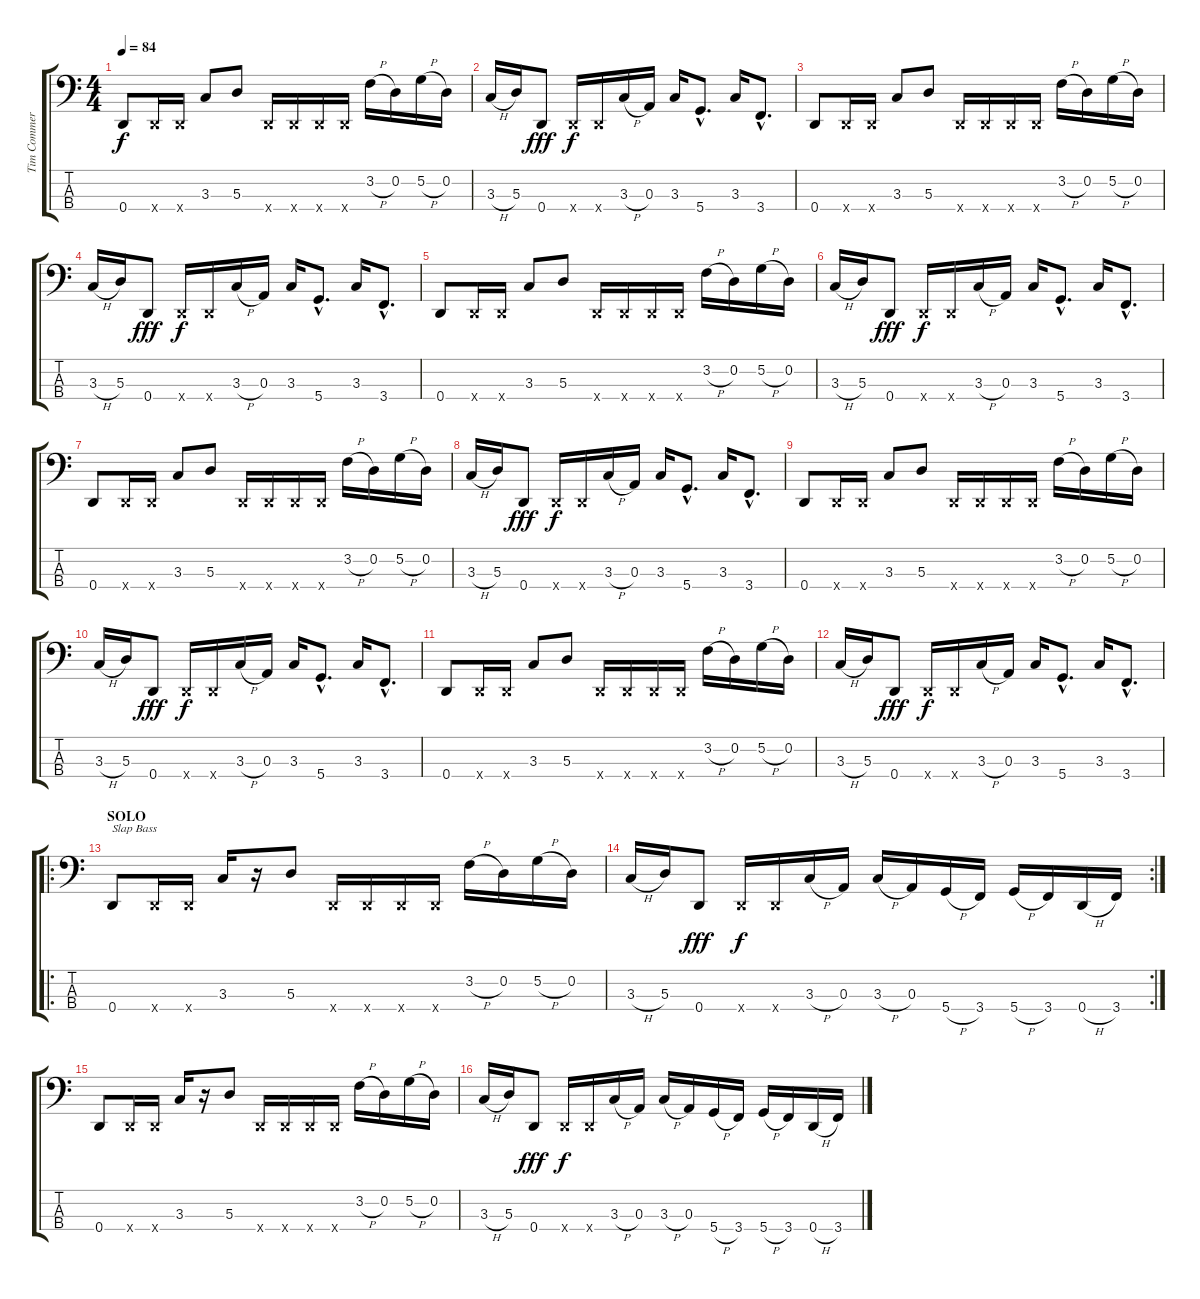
\track ("Tim Commerford" "Tim Commer") {instrument electricbassfinger}
\staff {score tabs}
\tuning (G2 D2 A1 D1) {hide}
\ts (4 4)
\tempo 84
\clef f4
\ks c
0.4.8{dy f} 0.4{x}.16 0.4{x}.16 3.3.8 5.3.8 0.4{x}.16 0.4{x}.16 0.4{x}.16 0.4{x}.16 3.2{h}.16 0.2.16 5.2{h}.16 0.2.16 |
3.3{h}.16 5.3.16 0.4.8{dy fff} 0.4{x}.16{dy f} 0.4{x}.16 3.3{h}.16 0.3.16 3.3.16 5.4{hac}.8{d} 3.3.16 3.4{hac}.8{d} |
0.4.8 0.4{x}.16 0.4{x}.16 3.3.8 5.3.8 0.4{x}.16 0.4{x}.16 0.4{x}.16 0.4{x}.16 3.2{h}.16 0.2.16 5.2{h}.16 0.2.16 |
3.3{h}.16 5.3.16 0.4.8{dy fff} 0.4{x}.16{dy f} 0.4{x}.16 3.3{h}.16 0.3.16 3.3.16 5.4{hac}.8{d} 3.3.16 3.4{hac}.8{d} |
0.4.8 0.4{x}.16 0.4{x}.16 3.3.8 5.3.8 0.4{x}.16 0.4{x}.16 0.4{x}.16 0.4{x}.16 3.2{h}.16 0.2.16 5.2{h}.16 0.2.16 |
3.3{h}.16 5.3.16 0.4.8{dy fff} 0.4{x}.16{dy f} 0.4{x}.16 3.3{h}.16 0.3.16 3.3.16 5.4{hac}.8{d} 3.3.16 3.4{hac}.8{d} |
0.4.8 0.4{x}.16 0.4{x}.16 3.3.8 5.3.8 0.4{x}.16 0.4{x}.16 0.4{x}.16 0.4{x}.16 3.2{h}.16 0.2.16 5.2{h}.16 0.2.16 |
3.3{h}.16 5.3.16 0.4.8{dy fff} 0.4{x}.16{dy f} 0.4{x}.16 3.3{h}.16 0.3.16 3.3.16 5.4{hac}.8{d} 3.3.16 3.4{hac}.8{d} |
0.4.8 0.4{x}.16 0.4{x}.16 3.3.8 5.3.8 0.4{x}.16 0.4{x}.16 0.4{x}.16 0.4{x}.16 3.2{h}.16 0.2.16 5.2{h}.16 0.2.16 |
3.3{h}.16 5.3.16 0.4.8{dy fff} 0.4{x}.16{dy f} 0.4{x}.16 3.3{h}.16 0.3.16 3.3.16 5.4{hac}.8{d} 3.3.16 3.4{hac}.8{d} |
0.4.8 0.4{x}.16 0.4{x}.16 3.3.8 5.3.8 0.4{x}.16 0.4{x}.16 0.4{x}.16 0.4{x}.16 3.2{h}.16 0.2.16 5.2{h}.16 0.2.16 |
3.3{h}.16 5.3.16 0.4.8{dy fff} 0.4{x}.16{dy f} 0.4{x}.16 3.3{h}.16 0.3.16 3.3.16 5.4{hac}.8{d} 3.3.16 3.4{hac}.8{d} |
\ro
\section ("" "SOLO")
0.4.8{txt "Slap Bass" instrument slapbass1} 0.4{x}.16 0.4{x}.16 3.3.16 r.16 5.3.8 0.4{x}.16 0.4{x}.16 0.4{x}.16 0.4{x}.16 3.2{h}.16 0.2.16 5.2{h}.16 0.2.16 |
\rc 2
3.3{h}.16 5.3.16 0.4.8{dy fff} 0.4{x}.16{dy f} 0.4{x}.16 3.3{h}.16 0.3.16 3.3{h}.16 0.3.16 5.4{h}.16 3.4.16 5.4{h}.16 3.4.16 0.4{h}.16 3.4.16 |
0.4.8{instrument slapbass1} 0.4{x}.16 0.4{x}.16 3.3.16 r.16 5.3.8 0.4{x}.16 0.4{x}.16 0.4{x}.16 0.4{x}.16 3.2{h}.16 0.2.16 5.2{h}.16 0.2.16 |
3.3{h}.16 5.3.16 0.4.8{dy fff} 0.4{x}.16{dy f} 0.4{x}.16 3.3{h}.16 0.3.16 3.3{h}.16 0.3.16 5.4{h}.16 3.4.16 5.4{h}.16 3.4.16 0.4{h}.16 3.4.16
